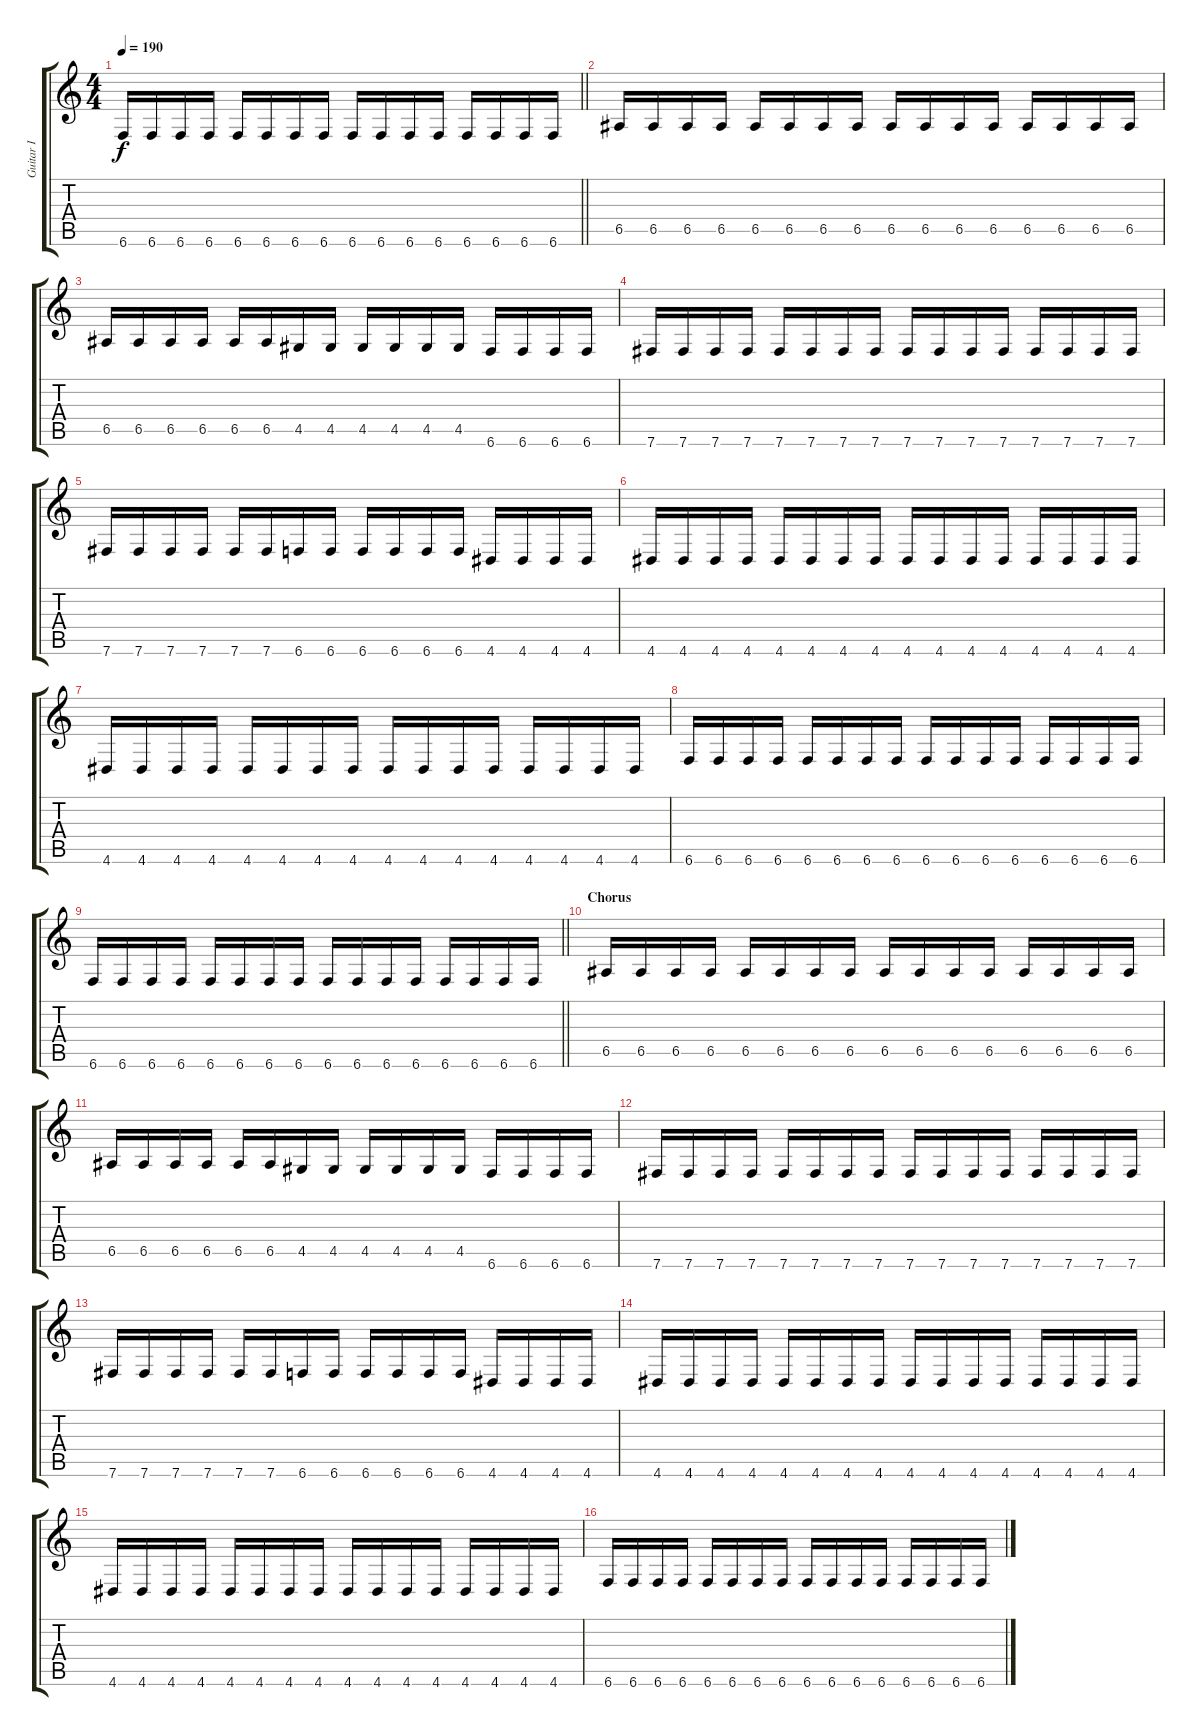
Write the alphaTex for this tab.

\track ("Guitar I" "Guitar I") {instrument distortionguitar}
\staff {score tabs}
\tuning (B3 Gb3 D3 A2 E2 B1) {hide}
\ts (4 4)
\tempo 190
\clef g2
\barLineRight lightlight
\ks c
6.6.16{dy f} 6.6.16 6.6.16 6.6.16 6.6.16 6.6.16 6.6.16 6.6.16 6.6.16 6.6.16 6.6.16 6.6.16 6.6.16 6.6.16 6.6.16 6.6.16 |
\section ("" "")
6.5.16 6.5.16 6.5.16 6.5.16 6.5.16 6.5.16 6.5.16 6.5.16 6.5.16 6.5.16 6.5.16 6.5.16 6.5.16 6.5.16 6.5.16 6.5.16 |
6.5.16 6.5.16 6.5.16 6.5.16 6.5.16 6.5.16 4.5.16 4.5.16 4.5.16 4.5.16 4.5.16 4.5.16 6.6.16 6.6.16 6.6.16 6.6.16 |
7.6.16 7.6.16 7.6.16 7.6.16 7.6.16 7.6.16 7.6.16 7.6.16 7.6.16 7.6.16 7.6.16 7.6.16 7.6.16 7.6.16 7.6.16 7.6.16 |
7.6.16 7.6.16 7.6.16 7.6.16 7.6.16 7.6.16 6.6.16 6.6.16 6.6.16 6.6.16 6.6.16 6.6.16 4.6.16 4.6.16 4.6.16 4.6.16 |
4.6.16 4.6.16 4.6.16 4.6.16 4.6.16 4.6.16 4.6.16 4.6.16 4.6.16 4.6.16 4.6.16 4.6.16 4.6.16 4.6.16 4.6.16 4.6.16 |
4.6.16 4.6.16 4.6.16 4.6.16 4.6.16 4.6.16 4.6.16 4.6.16 4.6.16 4.6.16 4.6.16 4.6.16 4.6.16 4.6.16 4.6.16 4.6.16 |
6.6.16 6.6.16 6.6.16 6.6.16 6.6.16 6.6.16 6.6.16 6.6.16 6.6.16 6.6.16 6.6.16 6.6.16 6.6.16 6.6.16 6.6.16 6.6.16 |
\barLineRight lightlight
6.6.16 6.6.16 6.6.16 6.6.16 6.6.16 6.6.16 6.6.16 6.6.16 6.6.16 6.6.16 6.6.16 6.6.16 6.6.16 6.6.16 6.6.16 6.6.16 |
\section ("" "Chorus")
6.5.16 6.5.16 6.5.16 6.5.16 6.5.16 6.5.16 6.5.16 6.5.16 6.5.16 6.5.16 6.5.16 6.5.16 6.5.16 6.5.16 6.5.16 6.5.16 |
6.5.16 6.5.16 6.5.16 6.5.16 6.5.16 6.5.16 4.5.16 4.5.16 4.5.16 4.5.16 4.5.16 4.5.16 6.6.16 6.6.16 6.6.16 6.6.16 |
7.6.16 7.6.16 7.6.16 7.6.16 7.6.16 7.6.16 7.6.16 7.6.16 7.6.16 7.6.16 7.6.16 7.6.16 7.6.16 7.6.16 7.6.16 7.6.16 |
7.6.16 7.6.16 7.6.16 7.6.16 7.6.16 7.6.16 6.6.16 6.6.16 6.6.16 6.6.16 6.6.16 6.6.16 4.6.16 4.6.16 4.6.16 4.6.16 |
4.6.16 4.6.16 4.6.16 4.6.16 4.6.16 4.6.16 4.6.16 4.6.16 4.6.16 4.6.16 4.6.16 4.6.16 4.6.16 4.6.16 4.6.16 4.6.16 |
4.6.16 4.6.16 4.6.16 4.6.16 4.6.16 4.6.16 4.6.16 4.6.16 4.6.16 4.6.16 4.6.16 4.6.16 4.6.16 4.6.16 4.6.16 4.6.16 |
6.6.16 6.6.16 6.6.16 6.6.16 6.6.16 6.6.16 6.6.16 6.6.16 6.6.16 6.6.16 6.6.16 6.6.16 6.6.16 6.6.16 6.6.16 6.6.16
